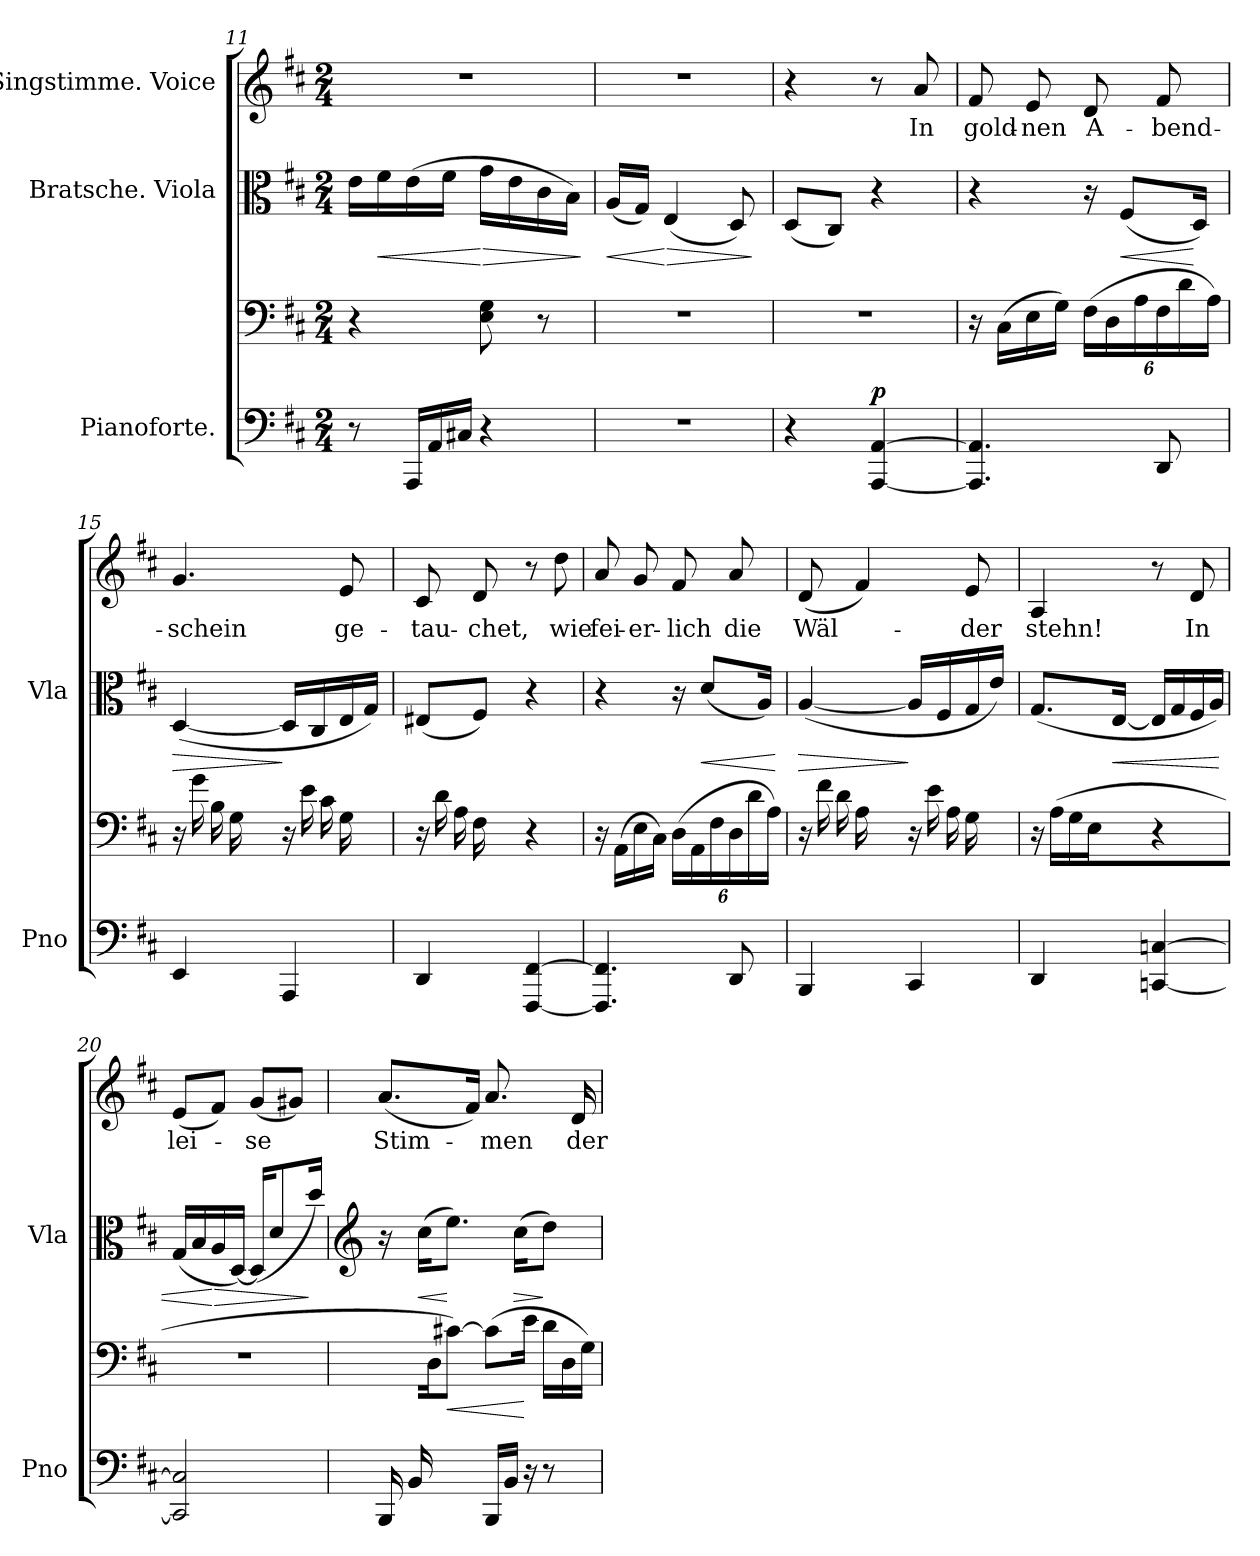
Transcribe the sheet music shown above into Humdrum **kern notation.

**kern	**kern	**dynam	**kern	**dynam	**kern	**text
*part3	*part3	*part3	*part2	*part2	*part1	*part1
*staff4	*staff3	*staff3/4	*staff2	*staff2	*staff1	*staff1
*I"Pianoforte.	*	*	*I"Bratsche. Viola	*	*I"Singstimme. Voice	*
*I'Pno	*	*	*I'Vla	*	*	*
*clefF4	*clefF4	*	*clefC3	*	*clefG2	*
*k[f#c#]	*k[f#c#]	*	*k[f#c#]	*	*k[f#c#]	*
*M2/4	*M2/4	*	*M2/4	*	*M2/4	*
=11	=11	=11	=11	=11	=11	=11
8r	4r	.	16e\LL	.	2r	.
!	!	!	!	!LO:HP:b	!	!
.	.	.	16f#\	<	.	.
*Xtuplet	*	*	*	*	*	*
24AAA/LL	.	.	(>16e\	.	.	.
24AA/	.	.	.	.	.	.
.	.	.	16f#\JJ	.	.	.
24C#X/JJ	.	.	.	.	.	.
!	!	!	!	!LO:HP:n=1:b	!	!
4r	8E\ 8G\	.	16g\LL	[ >	.	.
.	.	.	16e\	.	.	.
.	8r	.	16c#\	.	.	.
.	.	.	16B\JJ)	.	.	.
.	.	.	.	]	.	.
!!LO:PB:g=z
=12	=12	=12	=12	=12	=12	=12
!	!	!	!	!LO:HP:b	!	!
2r	2r	.	(<16A/LL	<	2r	.
.	.	.	16G/JJ)	.	.	.
!	!	!	!	!LO:HP:n=1:b	!	!
.	.	.	(<4E/	[ >	.	.
.	.	.	8D/)	.	.	.
.	.	.	.	]	.	.
=13	=13	=13	=13	=13	=13	=13
4r	2r	.	(<8D/L	.	4r	.
.	.	.	8C#/J)	.	.	.
!	!	!LO:DY:a=2	!	!	!	!
[4AAA/ [4AA/	.	p	4r	.	8r	.
!	!	!	!	!	!	!LO:LY:b
.	.	.	.	.	8a/	In
=14	=14	=14	=14	=14	=14	=14
!	!	!	!	!	!	!LO:LY:b
4.AAA/] 4.AA/]	16r	.	4r	.	8f#/	gold-
.	(>16C#\LL	.	.	.	.	.
!	!	!	!	!	!	!LO:LY:b
.	16E\	.	.	.	8e/	-nen
.	16G\JJ)	.	.	.	.	.
*	*Xbrackettup	*	*	*	*	*
!	!	!	!	!	!	!LO:LY:b
.	(>24F#\LL	.	16r	.	8d/	A-
.	24D\	.	.	.	.	.
!	!	!	!	!LO:HP:b	!	!
.	.	.	(<8F#/L	<	.	.
.	24A\	.	.	.	.	.
!	!	!	!	!	!	!LO:LY:b
8DD/	24F#\	.	.	.	8f#/	-bend-
.	24d\	.	.	.	.	.
.	.	.	16D/Jk)	[	.	.
.	24A\JJ)	.	.	.	.	.
=15	=15	=15	=15	=15	=15	=15
*^	*	*	*	*	*	*
*	*	*Xtuplet	*	*	*	*	*
!	!	!	!	!	!LO:HP:b	!	!LO:LY:b
6ryy	4EE/	24r	.	(<[4D/	>	4.g/	-schein
.	.	(>24g\LL	.	.	.	.	.
.	.	24B\	.	.	.	.	.
.	.	24G\	.	.	.	.	.
24D/	.	12ryy	.	.	.	.	.
24BB/JJ)	.	.	.	.	.	.	.
6ryy	4AAA/	24r	.	16D/LL]	]	.	.
.	.	(>24e\LL	.	.	.	.	.
.	.	.	.	16C#/	.	.	.
.	.	24c#\	.	.	.	.	.
!	!	!	!	!	!	!	!LO:LY:b
.	.	24G\	.	16E/	.	8e/	ge-
24C#/	.	12ryy	.	.	.	.	.
.	.	.	.	16G/JJ)	.	.	.
24AA/JJ)	.	.	.	.	.	.	.
=16	=16	=16	=16	=16	=16	=16	=16
!	!	!	!	!	!	!	!LO:LY:b
6ryy	4DD/	24r	.	(<8E#X/L	.	8c#/	-tau-
.	.	(>24d\LL	.	.	.	.	.
.	.	24A\	.	.	.	.	.
!	!	!	!	!	!	!	!LO:LY:b
.	.	24F#\	.	8F#/J)	.	8d/	-chet,
24D/	.	12ryy	.	.	.	.	.
24AA/JJ)	.	.	.	.	.	.	.
4ryy	[4FFF#/ [4FF#/	4r	.	4r	.	8r	.
!	!	!	!	!	!	!	!LO:LY:b
.	.	.	.	.	.	8dd\	wie
*v	*v	*	*	*	*	*	*
!!LO:LB:g=z
=17	=17	=17	=17	=17	=17	=17
!	!	!	!	!	!	!LO:LY:b
4.FFF#/] 4.FF#/]	16r	.	4r	.	8a/	fei-
.	(>16AA\LL	.	.	.	.	.
!	!	!	!	!	!	!LO:LY:b
.	16E\	.	.	.	8g/	-er-
.	16C#\JJ)	.	.	.	.	.
*	*tuplet	*	*	*	*	*
!	!	!	!	!	!	!LO:LY:b
.	(>24D\LL	.	16r	.	8f#/	-lich
.	24AA\	.	.	.	.	.
!	!	!	!	!LO:HP:b	!	!
.	.	.	(<8d/L	<	.	.
.	24F#\	.	.	.	.	.
!	!	!	!	!	!	!LO:LY:b
8DD/	24D\	.	.	.	8a/	die
.	24d\	.	.	.	.	.
.	.	.	16A/Jk)	.	.	.
.	24A\JJ)	.	.	.	.	.
.	.	.	.	[	.	.
=18	=18	=18	=18	=18	=18	=18
*^	*	*	*	*	*	*
*	*	*Xtuplet	*	*	*	*	*
!	!	!	!	!	!LO:HP:b	!	!LO:LY:b
6ryy	4BBB/	24r	.	(<[4A/	>	(<8d/	Wäl-
.	.	(>24f#\LL	.	.	.	.	.
.	.	24d\	.	.	.	.	.
.	.	24A\	.	.	.	4f#/)	.
24F#/	.	12ryy	.	.	.	.	.
24D/JJ)	.	.	.	.	.	.	.
6ryy	4CC#/	24r	.	16A/LL]	]	.	.
.	.	(>24e\LL	.	.	.	.	.
.	.	.	.	16F#/	.	.	.
.	.	24A\	.	.	.	.	.
!	!	!	!	!	!	!	!LO:LY:b
.	.	24G\	.	16G/	.	8e/	-der
24E/	.	12ryy	.	.	.	.	.
.	.	.	.	16e/JJ)	.	.	.
24AA/JJ)	.	.	.	.	.	.	.
=19	=19	=19	=19	=19	=19	=19	=19
!	!	!	!	!	!	!	!LO:LY:b
6ryy	4DD/	24r	.	(<8.G/L	.	4A/	stehn!
.	.	(>24A\LL	.	.	.	.	.
.	.	24G\	.	.	.	.	.
.	.	24E\	.	.	.	.	.
24C#/	.	12ryy	.	.	.	.	.
!	!	!	!	!	!LO:HP:b	!	!
.	.	.	.	[16E/Jk	<	.	.
24AA/JJ)	.	.	.	.	.	.	.
4ryy	[4CCn/ [4Cn/	4r	.	16E/LL]	.	8r	.
.	.	.	.	16G/	.	.	.
*	*	*	*	*	*	*MM35	*
!	!	!	!	!	!	!	!LO:LY:b
.	.	.	.	16F#/	.	8d/	In
.	.	.	.	16A/JJ)	.	.	.
*v	*v	*	*	*	*	*	*
=20	=20	=20	=20	=20	=20	=20
!	!	!	!	!	!	!LO:LY:b
2CC/] 2C/]	2r	.	(<16G/LL	.	(<8e/L	lei-
.	.	.	16B/	.	.	.
!	!	!	!	!LO:HP:n=1:b	!	!
.	.	.	16A/	[ >	8f#/J)	.
.	.	.	[16D/JJ)	.	.	.
!	!	!	!	!	!	!LO:LY:b
.	.	.	(<16D/KL]	.	(<8g/L	-se
.	.	.	8d/	.	.	.
.	.	.	.	.	8g#X/J)	.
.	.	.	16dd/Jk)	]	.	.
!!LO:LB:g=z
=21	=21	=21	=21	=21	=21	=21
*	*	*	*clefG2	*	*	*
*	*	*	*	*	*MM33	*
*^	*	*	*	*	*	*
!	!	!	!	!	!	!	!LO:LY:b
(>24BBB/LL	4ryy	12ryy	.	16r	.	(<8.a/L	Stim-
24BB/	.	.	.	.	.	.	.
!	!	!	!	!	!LO:HP:b	!	!
.	.	.	.	(>16cc#\KL	<	.	.
12%5ryy	.	24D\J	.	.	.	.	.
!	!	!	!LO:HP:b	!	!	!	!
.	.	[8c#X\J)	<	8.ee\J)	[	.	.
.	.	.	.	.	.	16f#/Jk)	.
!	!	!	!	!	!	!	!LO:LY:b
.	24BBB/LL	(>12c#\L]	.	.	.	8.a/	-men
.	24BB/JJ	.	.	.	.	.	.
!	!	!	!	!	!LO:HP:b	!	!
.	.	.	.	(>16cc#\KL	>	.	.
.	24r	24e\Jk	[	.	.	.	.
.	8r	24d\LL	.	8dd\J)	]	.	.
.	.	24D\	.	.	.	.	.
!	!	!	!	!	!	!	!LO:LY:b
.	.	.	.	.	.	16d/	der
.	.	24G\JJ)	.	.	.	.	.
*v	*v	*	*	*	*	*	*
=	=	=	=	=	=	=
*-	*-	*-	*-	*-	*-	*-
